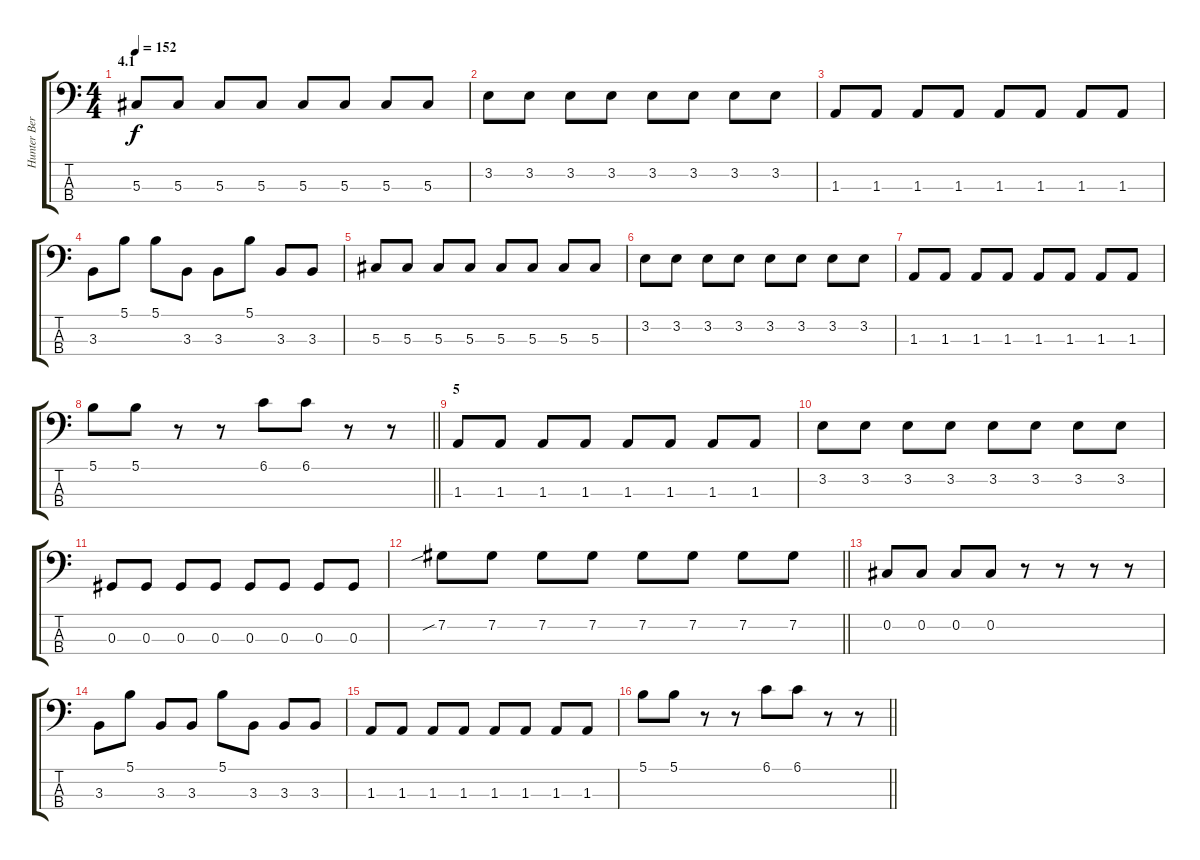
\track ("Hunter Bergan" "Hunter Ber") {instrument electricbassfinger}
\staff {score tabs}
\tuning (Gb2 Db2 Ab1 Eb1) {hide}
\ts (4 4)
\section ("" "4.1")
\tempo 152
\clef f4
\ks c
5.3.8{dy f} 5.3.8 5.3.8 5.3.8 5.3.8 5.3.8 5.3.8 5.3.8 |
3.2.8 3.2.8 3.2.8 3.2.8 3.2.8 3.2.8 3.2.8 3.2.8 |
1.3.8 1.3.8 1.3.8 1.3.8 1.3.8 1.3.8 1.3.8 1.3.8 |
3.3.8 5.1.8 5.1.8 3.3.8 3.3.8 5.1.8 3.3.8 3.3.8 |
5.3.8 5.3.8 5.3.8 5.3.8 5.3.8 5.3.8 5.3.8 5.3.8 |
3.2.8 3.2.8 3.2.8 3.2.8 3.2.8 3.2.8 3.2.8 3.2.8 |
1.3.8 1.3.8 1.3.8 1.3.8 1.3.8 1.3.8 1.3.8 1.3.8 |
\barLineRight lightlight
5.1.8 5.1.8 r.8 r.8 6.1.8 6.1.8 r.8 r.8 |
\section ("" "5")
1.3.8 1.3.8 1.3.8 1.3.8 1.3.8 1.3.8 1.3.8 1.3.8 |
3.2.8 3.2.8 3.2.8 3.2.8 3.2.8 3.2.8 3.2.8 3.2.8 |
0.3.8 0.3.8 0.3.8 0.3.8 0.3.8 0.3.8 0.3.8 0.3.8 |
\barLineRight lightlight
7.2{sib}.8 7.2.8 7.2.8 7.2.8 7.2.8 7.2.8 7.2.8 7.2.8 |
0.2.8 0.2.8 0.2.8 0.2.8 r.8 r.8 r.8 r.8 |
3.3.8 5.1.8 3.3.8 3.3.8 5.1.8 3.3.8 3.3.8 3.3.8 |
1.3.8 1.3.8 1.3.8 1.3.8 1.3.8 1.3.8 1.3.8 1.3.8 |
\barLineRight lightlight
5.1.8 5.1.8 r.8 r.8 6.1.8 6.1.8 r.8 r.8
